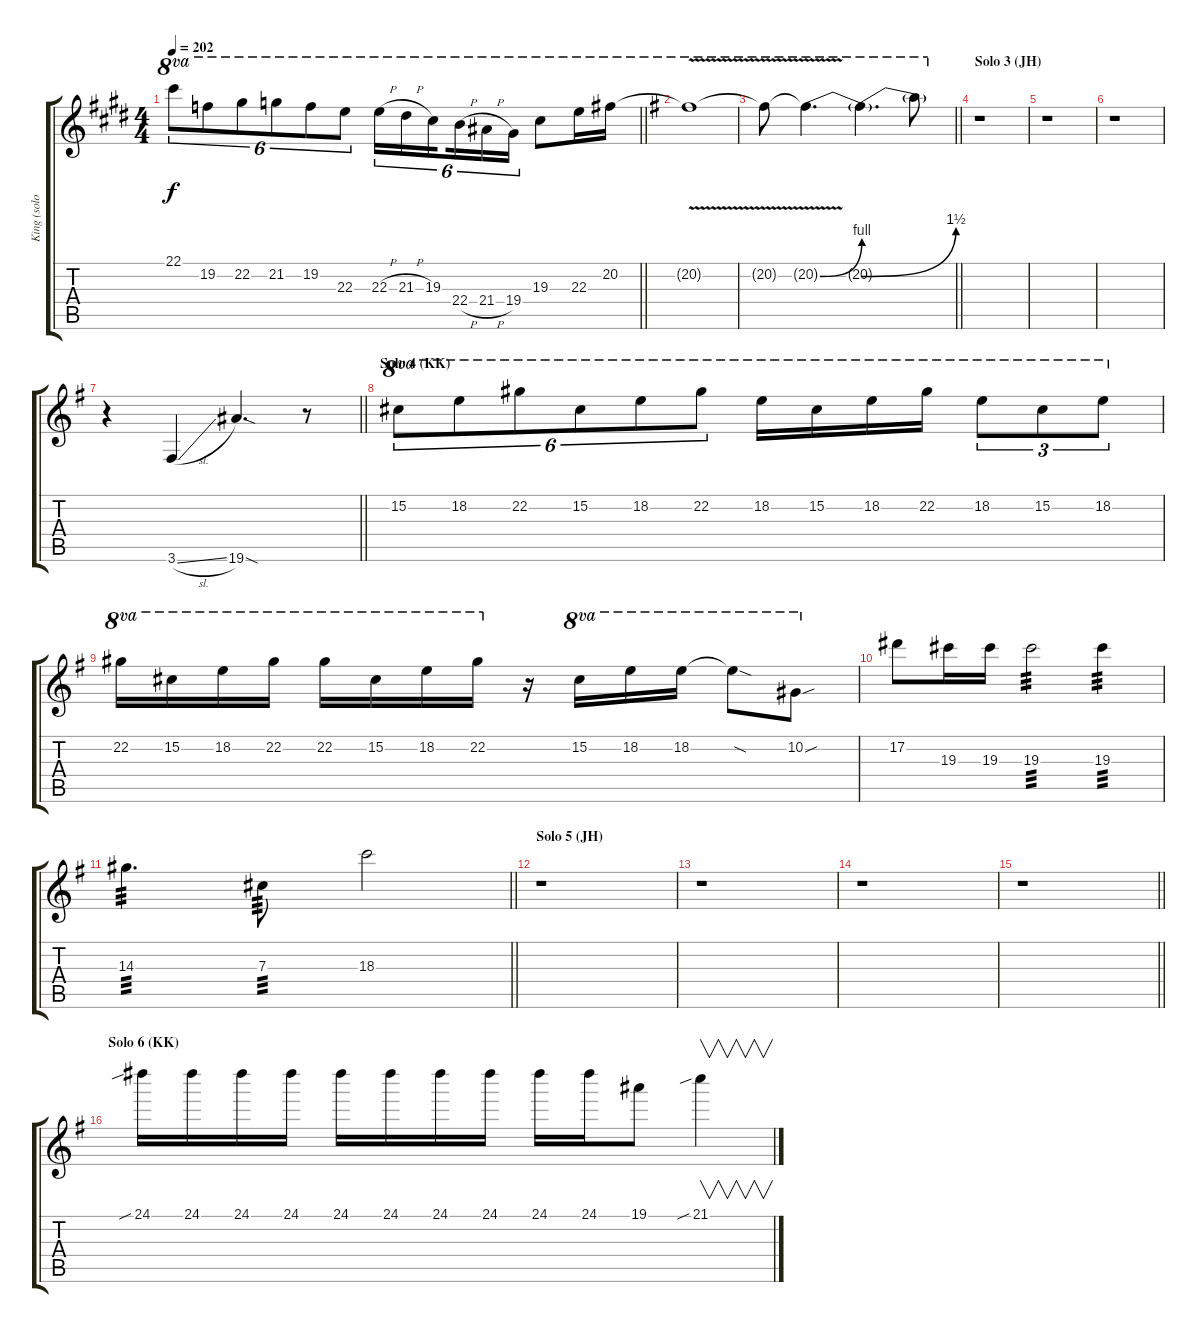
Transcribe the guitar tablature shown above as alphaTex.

\track ("King (solo)" "King (solo") {instrument distortionguitar}
\staff {score tabs}
\tuning (Eb4 Bb3 Gb3 Db3 Ab2 Eb2) {hide}
\ts (4 4)
\tempo 202
\clef g2
\barLineRight lightlight
\ks e
22.1.8{tu (6 4) ot 8va dy f} 19.2.8{tu (6 4) ot 8va} 22.2.8{tu (6 4) ot 8va} 21.2.8{tu (6 4) ot 8va} 19.2.8{tu (6 4) ot 8va} 22.3.8{tu (6 4) ot 8va} 22.3{h}.16{tu (6 4) ot 8va} 21.3{h}.16{tu (6 4) ot 8va} 19.3.16{tu (6 4) ot 8va beam splitsecondary} 22.4{h}.16{tu (6 4) ot 8va} 21.4{h}.16{tu (6 4) ot 8va} 19.4.16{tu (6 4) ot 8va} 19.3.8{ot 8va} 22.3.16{ot 8va} 20.2.16{ot 8va} |
\ks g
20.2{v t}.1{ot 8va} |
\barLineRight lightlight
20.2{v t}.8{ot 8va} 20.2{be (bend 0 0 60 4) t}.4{d ot 8va} 20.2{be (bend 0 0 60 6) t}.4{d ot 8va} 20.2{t}.8{ot 8va} |
\section ("" "Solo 3 (JH)")
r.1 |
r.1 |
r.1 |
\barLineRight lightlight
r.4 3.6{sl}.4 19.6{sod}.4{d} r.8 |
\section ("" "Solo 4 (KK)")
15.2.8{tu (6 4) ot 8va} 18.2.8{tu (6 4) ot 8va} 22.2.8{tu (6 4) ot 8va} 15.2.8{tu (6 4) ot 8va} 18.2.8{tu (6 4) ot 8va} 22.2.8{tu (6 4) ot 8va} 18.2.16{ot 8va} 15.2.16{ot 8va} 18.2.16{ot 8va} 22.2.16{ot 8va} 18.2.8{tu (3 2) ot 8va} 15.2.8{tu (3 2) ot 8va} 18.2.8{tu (3 2) ot 8va} |
22.2.16{ot 8va} 15.2.16{ot 8va} 18.2.16{ot 8va} 22.2.16{ot 8va} 22.2.16{ot 8va} 15.2.16{ot 8va} 18.2.16{ot 8va} 22.2.16{ot 8va} r.16 15.2.16{ot 8va} 18.2.16{ot 8va} 18.2.16{ot 8va} 18.2{sod t}.8{ot 8va} 10.2{sou}.8{ot 8va} |
17.2.8 19.3.16 19.3.16 19.3.2{tp 3} 19.3.4{tp 3} |
\barLineRight lightlight
14.3.4{d tp 3} 7.3.8{tp 3} 18.3.2 |
\section ("" "Solo 5 (JH)")
r.1 |
r.1 |
r.1 |
\barLineRight lightlight
r.1 |
\section ("" "Solo 6 (KK)")
24.1{sib}.16 24.1.16 24.1.16 24.1.16 24.1.16 24.1.16 24.1.16 24.1.16 24.1.16 24.1.16 19.1.8 21.1{sib}.4{v}
